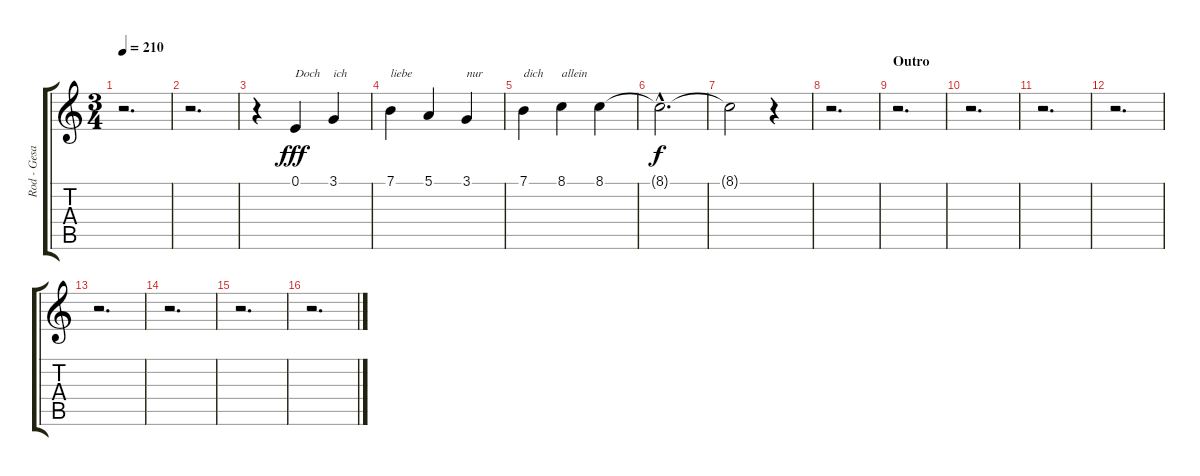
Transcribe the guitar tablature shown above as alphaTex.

\track ("Rod - Gesang" "Rod - Gesa") {instrument bassoon}
\staff {score tabs}
\tuning (E4 B3 G3 D3 A2 E2) {hide}
\ts (3 4)
\tempo 210
\clef g2
\ks c
r.2{d dy f} |
r.2{d} |
r.4 0.1.4{txt "Doch" dy fff} 3.1.4{txt "ich"} |
7.1.4{txt "liebe"} 5.1.4 3.1.4{txt "nur"} |
7.1.4{txt "dich"} 8.1.4{txt "allein"} 8.1.4 |
8.1{hac t}.2{d dy f} |
8.1{t}.2 r.4 |
r.2{d} |
\section ("" "Outro")
r.2{d} |
r.2{d} |
r.2{d} |
r.2{d} |
r.2{d} |
r.2{d} |
r.2{d} |
r.2{d}
